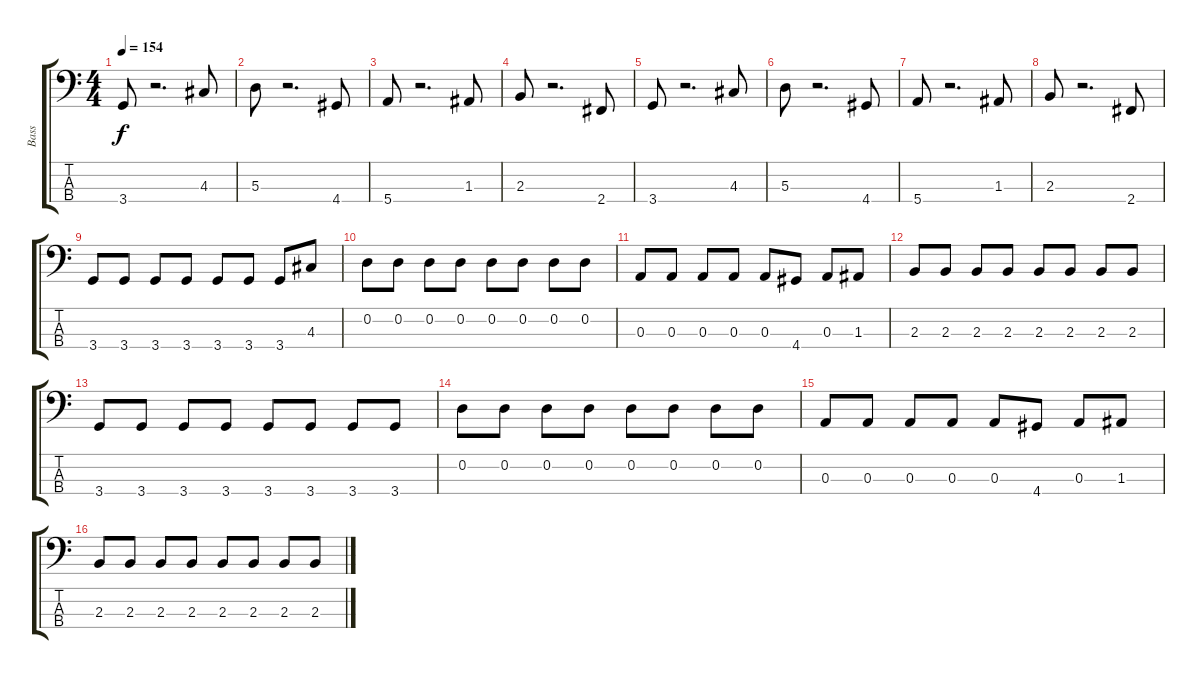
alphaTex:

\track ("Bass" "Bass") {instrument electricbassfinger}
\staff {score tabs}
\tuning (G2 D2 A1 E1) {hide}
\ts (4 4)
\tempo 154
\clef f4
\ks c
3.4.8{dy f} r.2{d} 4.3.8 |
5.3.8 r.2{d} 4.4.8 |
5.4.8 r.2{d} 1.3.8 |
2.3.8 r.2{d} 2.4.8 |
3.4.8 r.2{d} 4.3.8 |
5.3.8 r.2{d} 4.4.8 |
5.4.8 r.2{d} 1.3.8 |
2.3.8 r.2{d} 2.4.8 |
3.4.8 3.4.8 3.4.8 3.4.8 3.4.8 3.4.8 3.4.8 4.3.8 |
0.2.8 0.2.8 0.2.8 0.2.8 0.2.8 0.2.8 0.2.8 0.2.8 |
0.3.8 0.3.8 0.3.8 0.3.8 0.3.8 4.4.8 0.3.8 1.3.8 |
2.3.8 2.3.8 2.3.8 2.3.8 2.3.8 2.3.8 2.3.8 2.3.8 |
3.4.8 3.4.8 3.4.8 3.4.8 3.4.8 3.4.8 3.4.8 3.4.8 |
0.2.8 0.2.8 0.2.8 0.2.8 0.2.8 0.2.8 0.2.8 0.2.8 |
0.3.8 0.3.8 0.3.8 0.3.8 0.3.8 4.4.8 0.3.8 1.3.8 |
2.3.8 2.3.8 2.3.8 2.3.8 2.3.8 2.3.8 2.3.8 2.3.8
